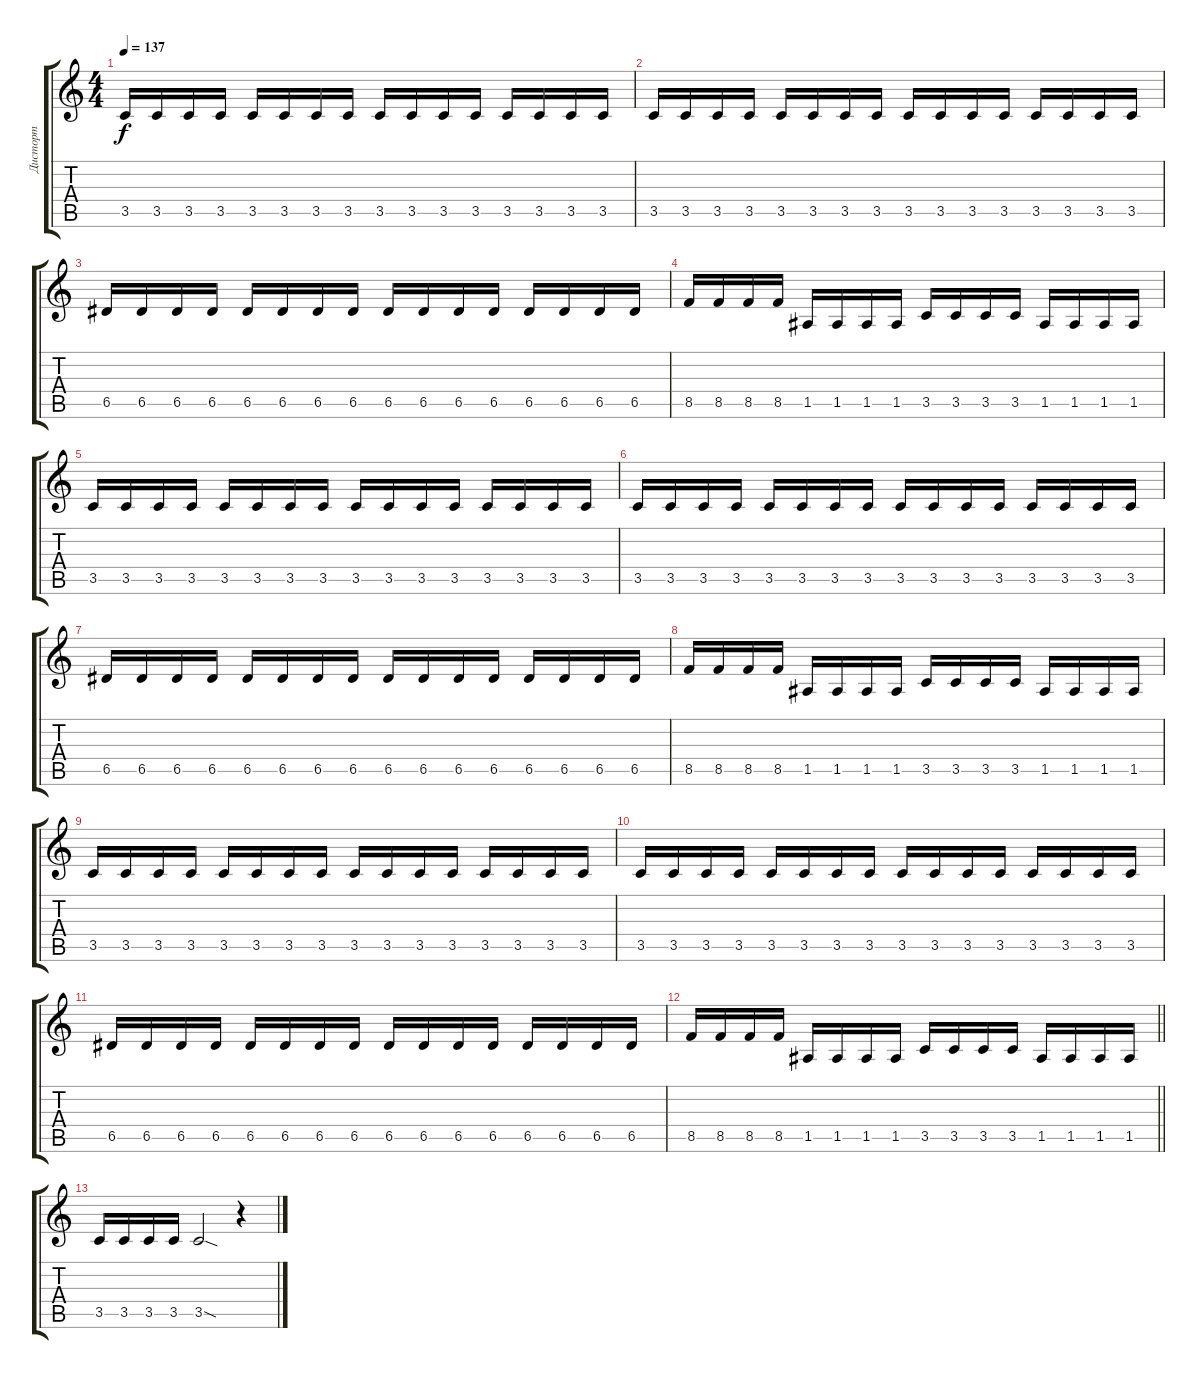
\track ("Дисторт" "Дисторт") {instrument distortionguitar}
\staff {score tabs}
\tuning (E4 B3 G3 D3 A2 E2) {hide}
\ts (4 4)
\tempo 137
\clef g2
\ks c
3.5.16{dy f} 3.5.16 3.5.16 3.5.16 3.5.16 3.5.16 3.5.16 3.5.16 3.5.16 3.5.16 3.5.16 3.5.16 3.5.16 3.5.16 3.5.16 3.5.16 |
3.5.16 3.5.16 3.5.16 3.5.16 3.5.16 3.5.16 3.5.16 3.5.16 3.5.16 3.5.16 3.5.16 3.5.16 3.5.16 3.5.16 3.5.16 3.5.16 |
6.5.16 6.5.16 6.5.16 6.5.16 6.5.16 6.5.16 6.5.16 6.5.16 6.5.16 6.5.16 6.5.16 6.5.16 6.5.16 6.5.16 6.5.16 6.5.16 |
8.5.16 8.5.16 8.5.16 8.5.16 1.5.16 1.5.16 1.5.16 1.5.16 3.5.16 3.5.16 3.5.16 3.5.16 1.5.16 1.5.16 1.5.16 1.5.16 |
3.5.16 3.5.16 3.5.16 3.5.16 3.5.16 3.5.16 3.5.16 3.5.16 3.5.16 3.5.16 3.5.16 3.5.16 3.5.16 3.5.16 3.5.16 3.5.16 |
3.5.16 3.5.16 3.5.16 3.5.16 3.5.16 3.5.16 3.5.16 3.5.16 3.5.16 3.5.16 3.5.16 3.5.16 3.5.16 3.5.16 3.5.16 3.5.16 |
6.5.16 6.5.16 6.5.16 6.5.16 6.5.16 6.5.16 6.5.16 6.5.16 6.5.16 6.5.16 6.5.16 6.5.16 6.5.16 6.5.16 6.5.16 6.5.16 |
8.5.16 8.5.16 8.5.16 8.5.16 1.5.16 1.5.16 1.5.16 1.5.16 3.5.16 3.5.16 3.5.16 3.5.16 1.5.16 1.5.16 1.5.16 1.5.16 |
3.5.16 3.5.16 3.5.16 3.5.16 3.5.16 3.5.16 3.5.16 3.5.16 3.5.16 3.5.16 3.5.16 3.5.16 3.5.16 3.5.16 3.5.16 3.5.16 |
3.5.16 3.5.16 3.5.16 3.5.16 3.5.16 3.5.16 3.5.16 3.5.16 3.5.16 3.5.16 3.5.16 3.5.16 3.5.16 3.5.16 3.5.16 3.5.16 |
6.5.16 6.5.16 6.5.16 6.5.16 6.5.16 6.5.16 6.5.16 6.5.16 6.5.16 6.5.16 6.5.16 6.5.16 6.5.16 6.5.16 6.5.16 6.5.16 |
\barLineRight lightlight
8.5.16 8.5.16 8.5.16 8.5.16 1.5.16 1.5.16 1.5.16 1.5.16 3.5.16 3.5.16 3.5.16 3.5.16 1.5.16 1.5.16 1.5.16 1.5.16 |
3.5.16 3.5.16 3.5.16 3.5.16 3.5{sod}.2 r.4
